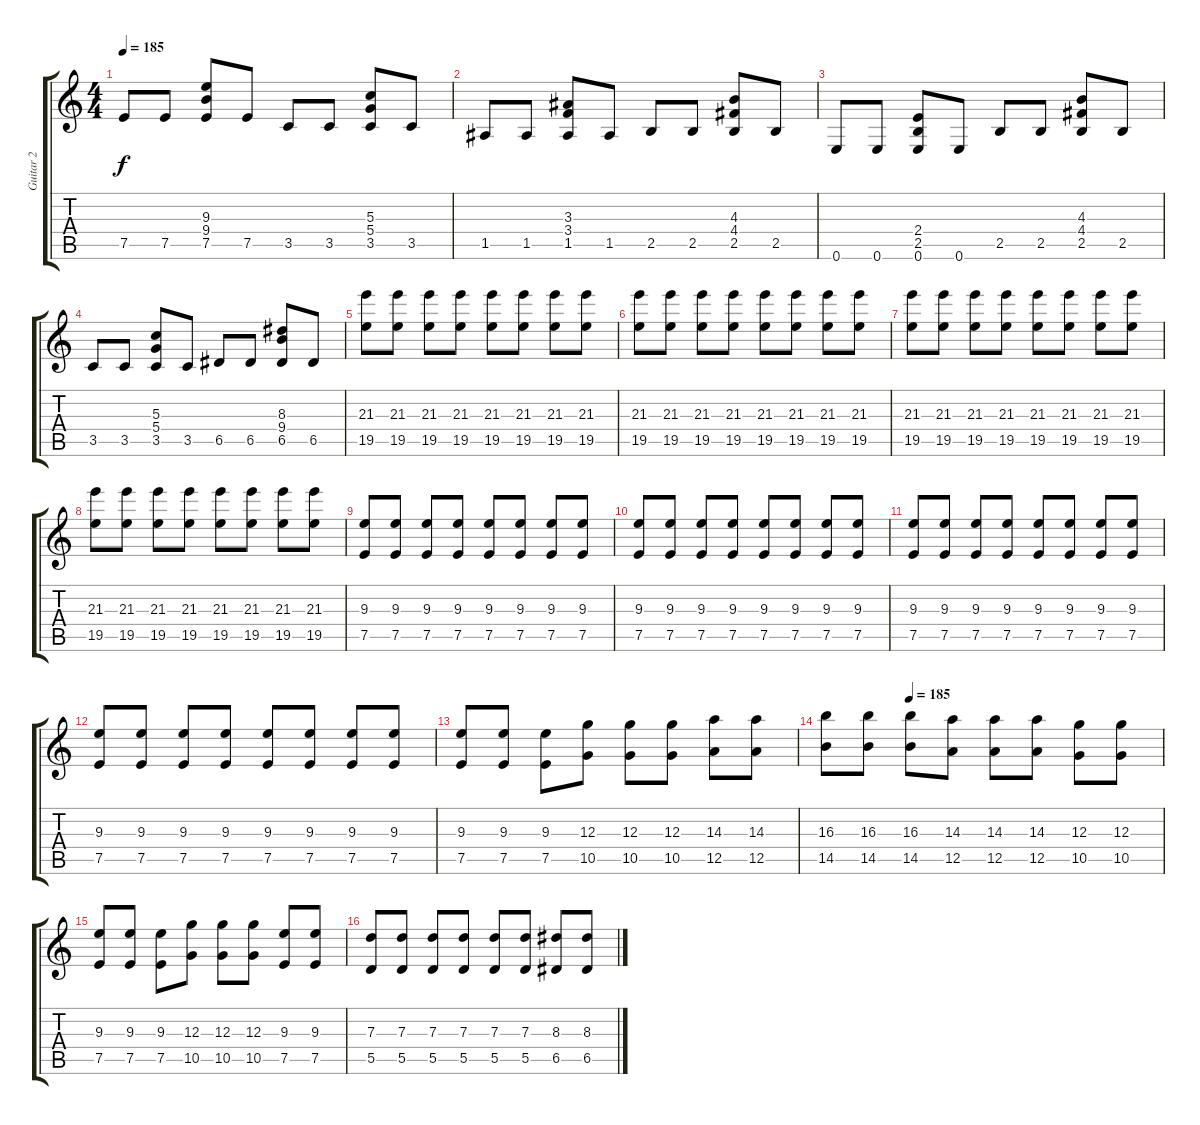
\track ("Guitar 2" "Guitar 2") {instrument distortionguitar}
\staff {score tabs}
\tuning (E4 B3 G3 D3 A2 E2) {hide}
\ts (4 4)
\tempo 185
\clef g2
\ks c
7.5.8{dy f} 7.5.8 (9.3 9.4 7.5).8 7.5.8 3.5.8 3.5.8 (5.3 5.4 3.5).8 3.5.8 |
1.5.8 1.5.8 (3.3 3.4 1.5).8 1.5.8 2.5.8 2.5.8 (4.3 4.4 2.5).8 2.5.8 |
0.6.8 0.6.8 (2.4 2.5 0.6).8 0.6.8 2.5.8 2.5.8 (4.3 4.4 2.5).8 2.5.8 |
3.5.8 3.5.8 (5.3 5.4 3.5).8 3.5.8 6.5.8 6.5.8 (8.3 9.4 6.5).8 6.5.8 |
(21.3 19.5).8 (21.3 19.5).8 (21.3 19.5).8 (21.3 19.5).8 (21.3 19.5).8 (21.3 19.5).8 (21.3 19.5).8 (21.3 19.5).8 |
(21.3 19.5).8 (21.3 19.5).8 (21.3 19.5).8 (21.3 19.5).8 (21.3 19.5).8 (21.3 19.5).8 (21.3 19.5).8 (21.3 19.5).8 |
(21.3 19.5).8 (21.3 19.5).8 (21.3 19.5).8 (21.3 19.5).8 (21.3 19.5).8 (21.3 19.5).8 (21.3 19.5).8 (21.3 19.5).8 |
(21.3 19.5).8 (21.3 19.5).8 (21.3 19.5).8 (21.3 19.5).8 (21.3 19.5).8 (21.3 19.5).8 (21.3 19.5).8 (21.3 19.5).8 |
(9.3 7.5).8 (9.3 7.5).8 (9.3 7.5).8 (9.3 7.5).8 (9.3 7.5).8 (9.3 7.5).8 (9.3 7.5).8 (9.3 7.5).8 |
(9.3 7.5).8 (9.3 7.5).8 (9.3 7.5).8 (9.3 7.5).8 (9.3 7.5).8 (9.3 7.5).8 (9.3 7.5).8 (9.3 7.5).8 |
(9.3 7.5).8 (9.3 7.5).8 (9.3 7.5).8 (9.3 7.5).8 (9.3 7.5).8 (9.3 7.5).8 (9.3 7.5).8 (9.3 7.5).8 |
(9.3 7.5).8 (9.3 7.5).8 (9.3 7.5).8 (9.3 7.5).8 (9.3 7.5).8 (9.3 7.5).8 (9.3 7.5).8 (9.3 7.5).8 |
(9.3 7.5).8 (9.3 7.5).8 (9.3 7.5).8 (12.3 10.5).8 (12.3 10.5).8 (12.3 10.5).8 (14.3 12.5).8 (14.3 12.5).8 |
\tempo (185 0.25)
(16.3 14.5).8 (16.3 14.5).8 (16.3 14.5).8 (14.3 12.5).8 (14.3 12.5).8 (14.3 12.5).8 (12.3 10.5).8 (12.3 10.5).8 |
(9.3 7.5).8 (9.3 7.5).8 (9.3 7.5).8 (12.3 10.5).8 (12.3 10.5).8 (12.3 10.5).8 (9.3 7.5).8 (9.3 7.5).8 |
(7.3 5.5).8 (7.3 5.5).8 (7.3 5.5).8 (7.3 5.5).8 (7.3 5.5).8 (7.3 5.5).8 (8.3 6.5).8 (8.3 6.5).8
